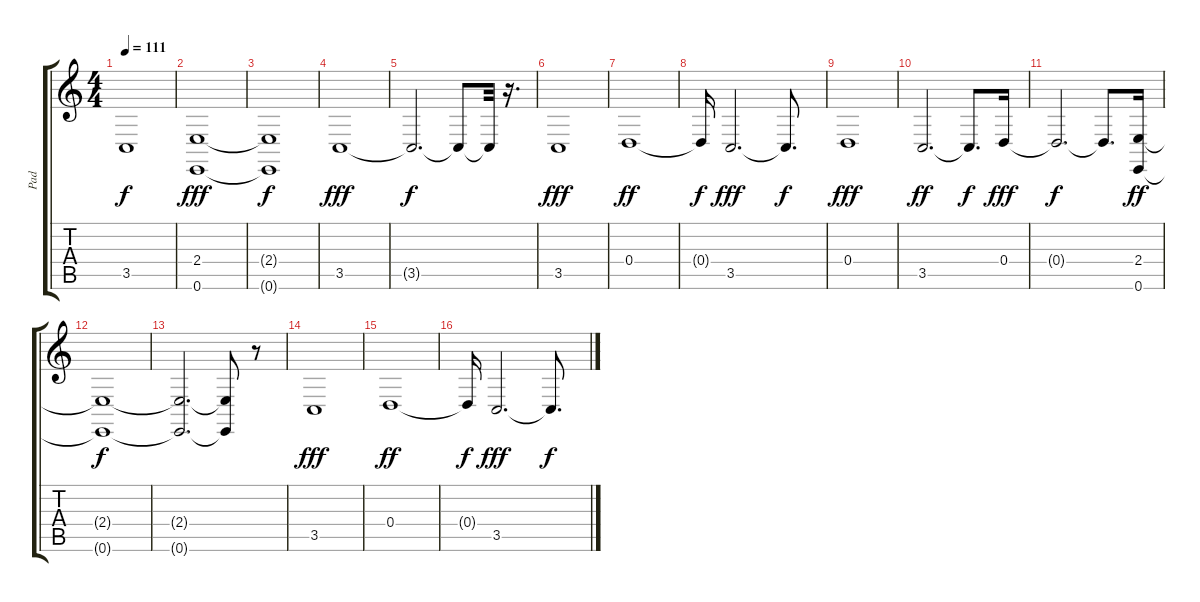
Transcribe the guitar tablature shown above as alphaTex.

\track ("Pad" "Pad") {instrument pad2warm}
\staff {score tabs}
\tuning (E4 B3 G3 D3 A2 E2) {hide}
\ts (4 4)
\tempo 111
\clef g2
\ks c
3.5{t}.1{dy f} |
(2.4 0.6).1{dy fff} |
(2.4{t} 0.6{t}).1{dy f} |
3.5.1{dy fff} |
3.5{t}.2{d dy f} 3.5{t}.8 3.5{t}.32 r.16{d} |
3.5.1{dy fff} |
0.4.1{dy ff} |
0.4{t}.16{dy f} 3.5.2{d dy fff} 3.5{t}.8{d dy f} |
0.4.1{dy fff} |
3.5.2{d dy ff} 3.5{t}.8{d dy f} 0.4.16{dy fff} |
0.4{t}.2{d dy f} 0.4{t}.8{d} (2.4 0.6).16{dy ff} |
(2.4{t} 0.6{t}).1{dy f} |
(2.4{t} 0.6{t}).2{d} (2.4{t} 0.6{t}).8 r.8 |
3.5.1{dy fff} |
0.4.1{dy ff} |
0.4{t}.16{dy f} 3.5.2{d dy fff} 3.5{t}.8{d dy f}
